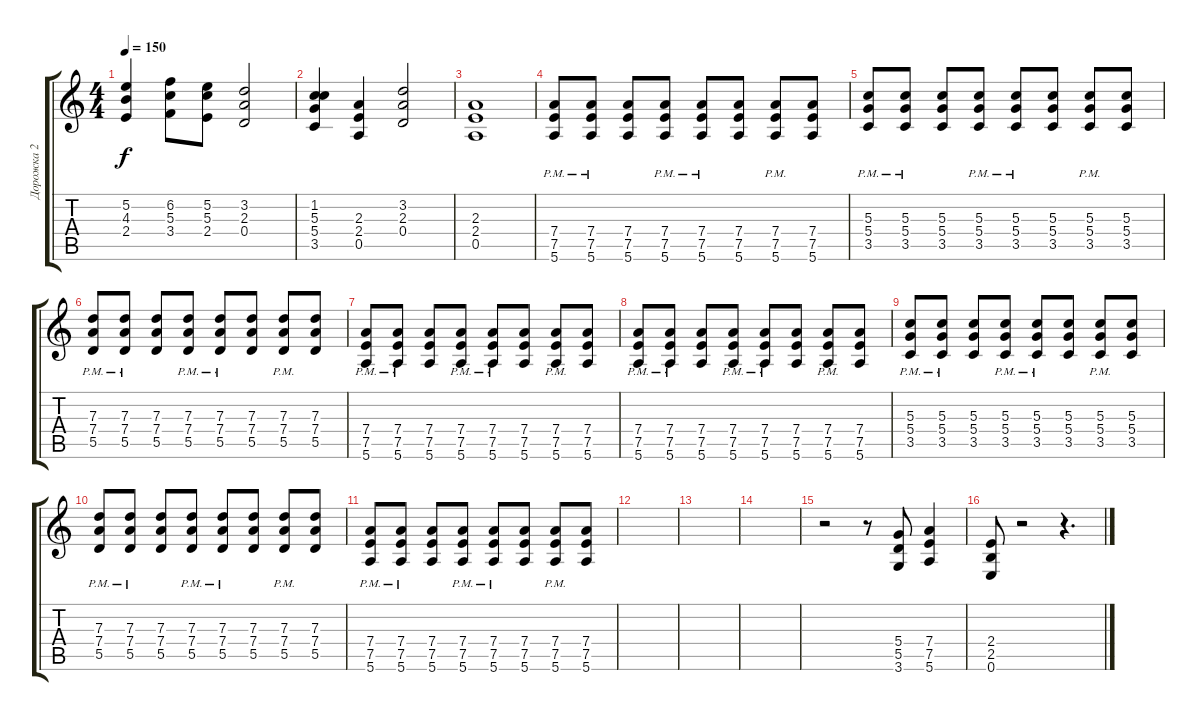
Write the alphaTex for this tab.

\track ("Дорожка 2" "Дорожка 2") {instrument distortionguitar}
\staff {score tabs}
\tuning (E4 B3 G3 D3 A2 E2) {hide}
\ts (4 4)
\tempo 150
\clef g2
\ks c
(5.2 4.3 2.4).4{dy f} (6.2 5.3 3.4).8 (5.2 5.3 2.4).8 (3.2 2.3 0.4).2 |
(1.2 5.3 5.4 3.5).4 (2.3 2.4 0.5).4 (3.2 2.3 0.4).2 |
(2.3 2.4 0.5).1 |
(7.4{pm} 7.5{pm} 5.6).8 (7.4{pm} 7.5{pm} 5.6).8 (7.4 7.5 5.6).8 (7.4{pm} 7.5{pm} 5.6).8 (7.4{pm} 7.5{pm} 5.6).8 (7.4 7.5 5.6).8 (7.4{pm} 7.5{pm} 5.6).8 (7.4 7.5 5.6).8 |
(5.3{pm} 5.4{pm} 3.5{pm}).8 (5.3{pm} 5.4{pm} 3.5{pm}).8 (5.3 5.4 3.5).8 (5.3{pm} 5.4{pm} 3.5{pm}).8 (5.3{pm} 5.4{pm} 3.5{pm}).8 (5.3 5.4 3.5).8 (5.3{pm} 5.4{pm} 3.5{pm}).8 (5.3 5.4 3.5).8 |
(7.3{pm} 7.4{pm} 5.5{pm}).8 (7.3{pm} 7.4{pm} 5.5{pm}).8 (7.3 7.4 5.5).8 (7.3{pm} 7.4{pm} 5.5{pm}).8 (7.3{pm} 7.4{pm} 5.5{pm}).8 (7.3 7.4 5.5).8 (7.3{pm} 7.4{pm} 5.5{pm}).8 (7.3 7.4 5.5).8 |
(7.4{pm} 7.5{pm} 5.6).8 (7.4{pm} 7.5{pm} 5.6).8 (7.4 7.5 5.6).8 (7.4{pm} 7.5{pm} 5.6).8 (7.4{pm} 7.5{pm} 5.6).8 (7.4 7.5 5.6).8 (7.4{pm} 7.5{pm} 5.6).8 (7.4 7.5 5.6).8 |
(7.4{pm} 7.5{pm} 5.6).8 (7.4{pm} 7.5{pm} 5.6).8 (7.4 7.5 5.6).8 (7.4{pm} 7.5{pm} 5.6).8 (7.4{pm} 7.5{pm} 5.6).8 (7.4 7.5 5.6).8 (7.4{pm} 7.5{pm} 5.6).8 (7.4 7.5 5.6).8 |
(5.3{pm} 5.4{pm} 3.5{pm}).8 (5.3{pm} 5.4{pm} 3.5{pm}).8 (5.3 5.4 3.5).8 (5.3{pm} 5.4{pm} 3.5{pm}).8 (5.3{pm} 5.4{pm} 3.5{pm}).8 (5.3 5.4 3.5).8 (5.3{pm} 5.4{pm} 3.5{pm}).8 (5.3 5.4 3.5).8 |
(7.3{pm} 7.4{pm} 5.5{pm}).8 (7.3{pm} 7.4{pm} 5.5{pm}).8 (7.3 7.4 5.5).8 (7.3{pm} 7.4{pm} 5.5{pm}).8 (7.3{pm} 7.4{pm} 5.5{pm}).8 (7.3 7.4 5.5).8 (7.3{pm} 7.4{pm} 5.5{pm}).8 (7.3 7.4 5.5).8 |
(7.4{pm} 7.5{pm} 5.6).8 (7.4{pm} 7.5{pm} 5.6).8 (7.4 7.5 5.6).8 (7.4{pm} 7.5{pm} 5.6).8 (7.4{pm} 7.5{pm} 5.6).8 (7.4 7.5 5.6).8 (7.4{pm} 7.5{pm} 5.6).8 (7.4 7.5 5.6).8 |
|
|
|
r.2 r.8 (5.4 5.5 3.6).8 (7.4 7.5 5.6).4 |
(2.4 2.5 0.6).8 r.2 r.4{d}
